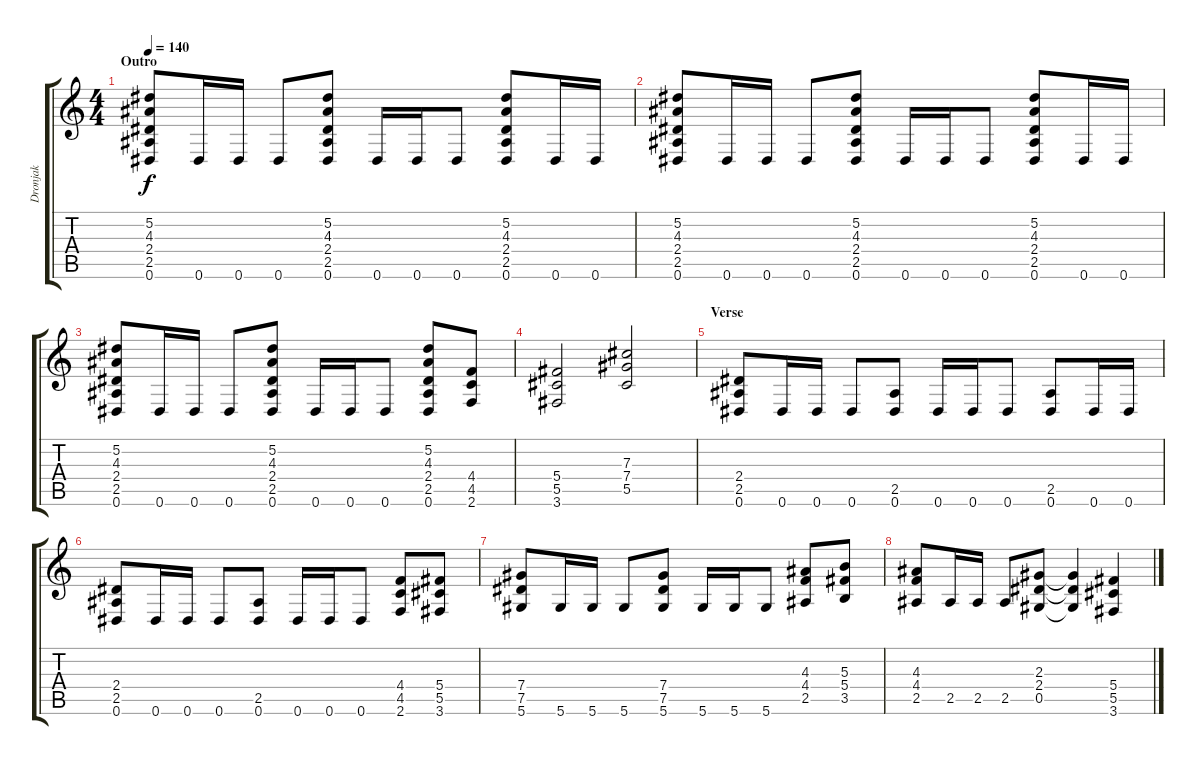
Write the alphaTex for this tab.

\track ("Dronjak" "Dronjak") {instrument overdrivenguitar}
\staff {score tabs}
\tuning (Eb4 Bb3 Gb3 Db3 Ab2 Eb2) {hide}
\ts (4 4)
\section ("" "Outro")
\tempo 140
\clef g2
\ks c
(5.2 4.3 2.4 2.5 0.6).8{dy f} 0.6.16 0.6.16 0.6.8 (5.2 4.3 2.4 2.5 0.6).8 0.6.16 0.6.16 0.6.8 (5.2 4.3 2.4 2.5 0.6).8 0.6.16 0.6.16 |
(5.2 4.3 2.4 2.5 0.6).8 0.6.16 0.6.16 0.6.8 (5.2 4.3 2.4 2.5 0.6).8 0.6.16 0.6.16 0.6.8 (5.2 4.3 2.4 2.5 0.6).8 0.6.16 0.6.16 |
(5.2 4.3 2.4 2.5 0.6).8 0.6.16 0.6.16 0.6.8 (5.2 4.3 2.4 2.5 0.6).8 0.6.16 0.6.16 0.6.8 (5.2 4.3 2.4 2.5 0.6).8 (4.4 4.5 2.6).8 |
(5.4 5.5 3.6).2 (7.3 7.4 5.5).2 |
\section ("" "Verse")
(2.4 2.5 0.6).8 0.6.16 0.6.16 0.6.8 (2.5 0.6).8 0.6.16 0.6.16 0.6.8 (2.5 0.6).8 0.6.16 0.6.16 |
(2.4 2.5 0.6).8 0.6.16 0.6.16 0.6.8 (2.5 0.6).8 0.6.16 0.6.16 0.6.8 (4.4 4.5 2.6).8 (5.4 5.5 3.6).8 |
(7.4 7.5 5.6).8 5.6.16 5.6.16 5.6.8 (7.4 7.5 5.6).8 5.6.16 5.6.16 5.6.8 (4.3 4.4 2.5).8 (5.3 5.4 3.5).8 |
(4.3 4.4 2.5).8 2.5.16 2.5.16 2.5.8 (2.3 2.4 0.5).8 (2.3{t} 2.4{t} 0.5{t}).4 (5.4 5.5 3.6).4
